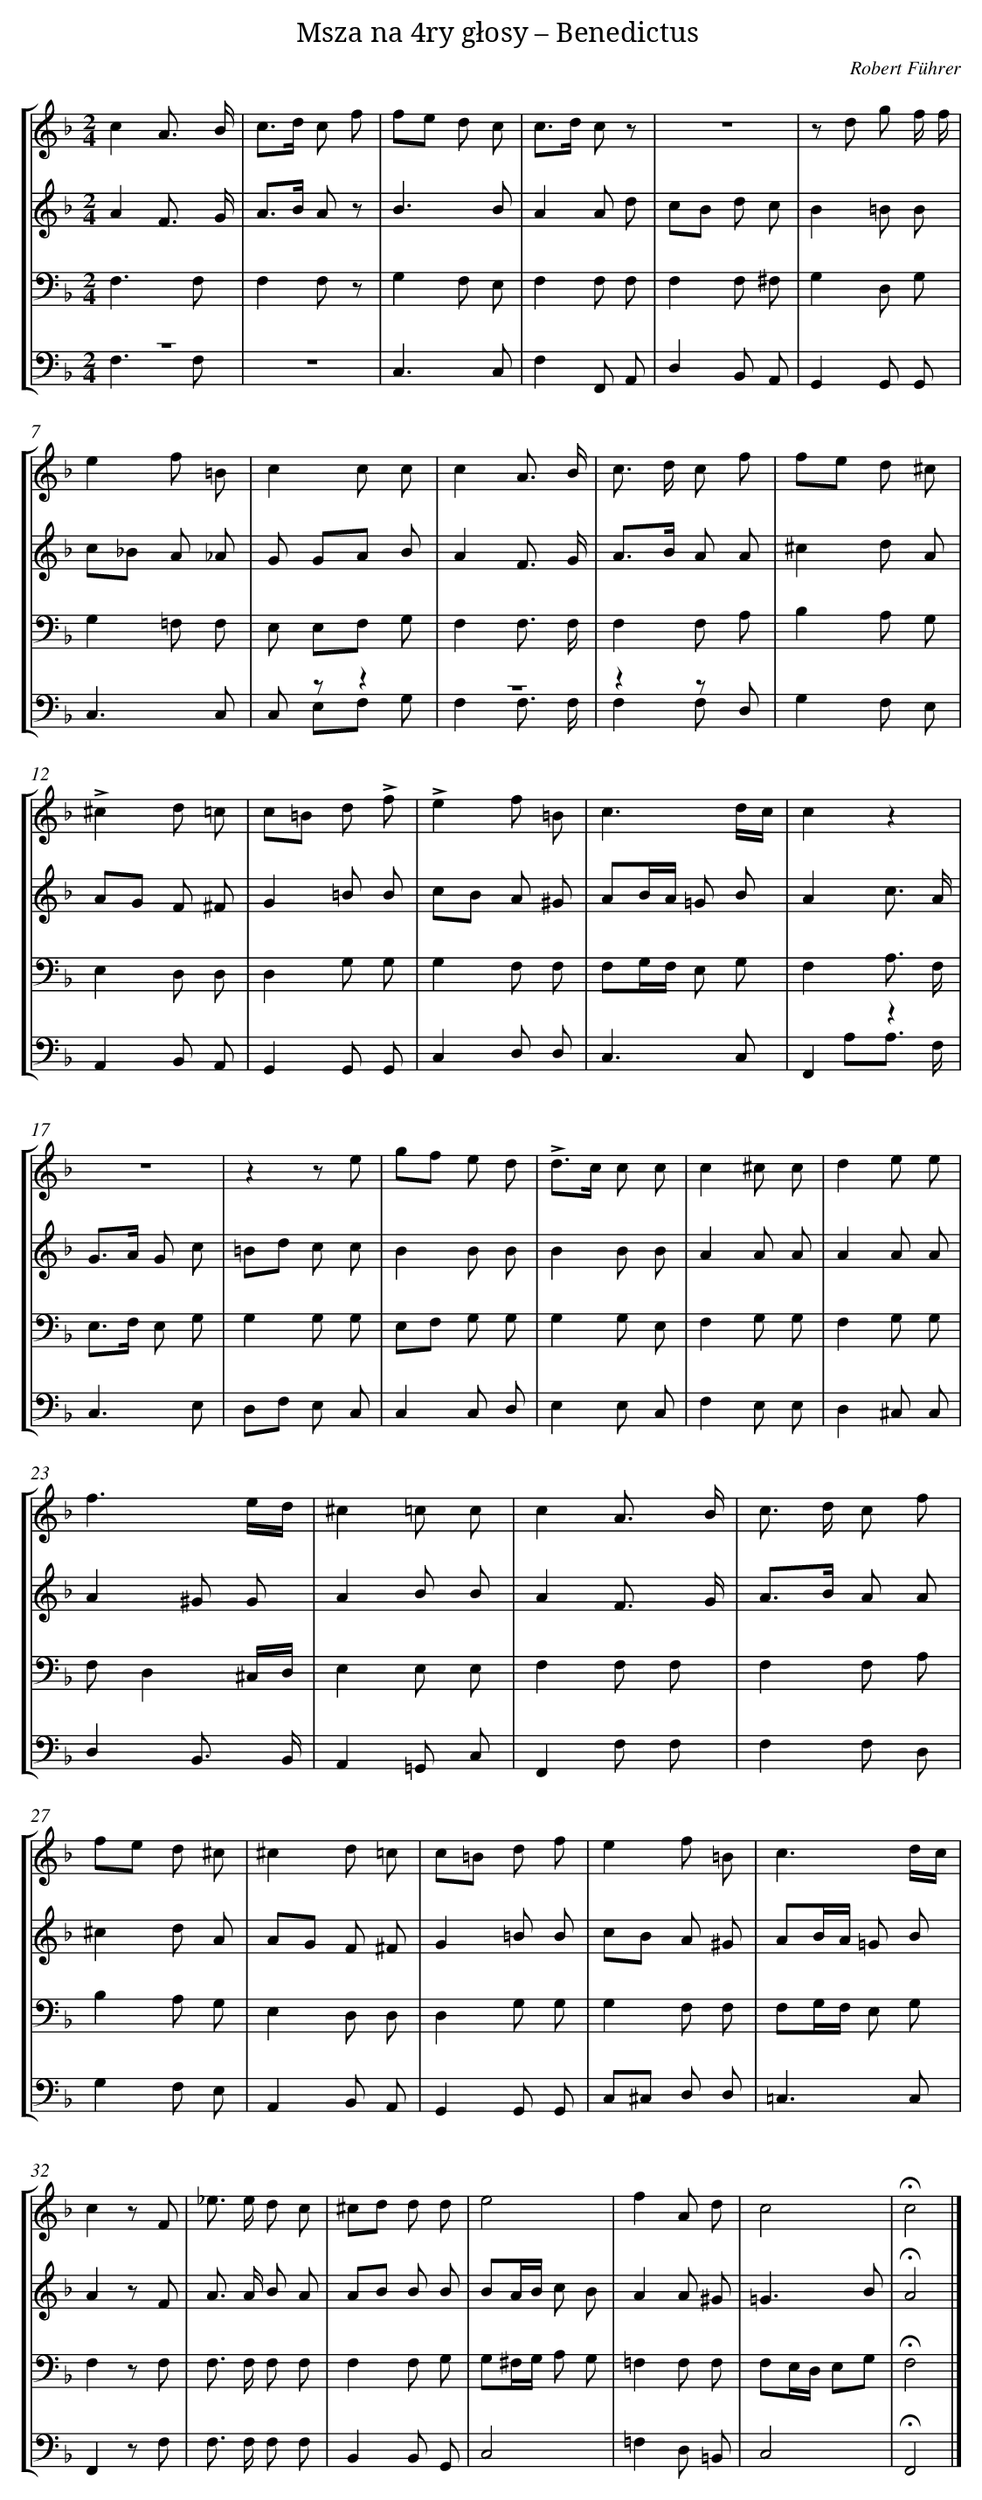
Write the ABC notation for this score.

X:1
T: Msza na 4ry głosy – Benedictus
C: Robert Führer
L: 1/8
M: 2/4
%%staves [1 2 3 4]
V: 1 clef=treble
V: 2 clef=treble
V: 3 clef=bass
V: 4 clef=bass
K: F
[V:1] c2A3/ B/ |
[V:2] A2F3/ G/ |
[V:3] F,3F, |
[V:4] z4 & F,3F, |
[V:1] c>d c f |
[V:2] A>B A z |
[V:3] F,2F, z |
[V:4] z4 |
[V:1] fe d c |
[V:2] B3B |
[V:3] G,2F, E, |
[V:4] C,3C, |
[V:1] c>d c z |
[V:2] A2A d |
[V:3] F,2F, F, |
[V:4] F,2F,, A,, |
[V:1] z4 |
[V:2] cB d c |
[V:3] F,2F, ^F, |
[V:4] D,2B,, A,, |
[V:1] z d g f/ f/ |
[V:2] B2=B B |
[V:3] G,2D, G, |
[V:4] G,,2G,, G,, |
[V:1] e2f =B |
[V:2] c_B A _A |
[V:3] G,2=F, F, |
[V:4] C,3C, |
[V:1] c2c c |
[V:2] G GA B |
[V:3] E, E,F, G, |
[V:4] C, zz2 & x E,F, G, |
[V:1] c2A3/ B/ |
[V:2] A2F3/ G/ |
[V:3] F,2F,3/ F,/ |
[V:4] z4 & F,2F,3/ F,/ |
[V:1] c> d c f |
[V:2] A>B A A |
[V:3] F,2F, A, |
[V:4] z2z D, & F,2F, x |
[V:1] fe d ^c |
[V:2] ^c2d A |
[V:3] B,2A, G, |
[V:4] G,2F, E, |
[V:1] !accent!^c2d =c |
[V:2] AG F ^F |
[V:3] E,2D, D, |
[V:4] A,,2B,, A,, |
[V:1] c=B d !accent!f |
[V:2] G2=B B |
[V:3] D,2G, G, |
[V:4] G,,2G,, G,, |
[V:1] !accent!e2f =B |
[V:2] cB A ^G |
[V:3] G,2F, F, |
[V:4] C,2D, D, |
[V:1] c3d/c/ |
[V:2] AB/A/ =G B |
[V:3] F,G,/F,/ E, G, |
[V:4] C,3C, |
[V:1] c2z2 |
[V:2] A2c3/ A/ |
[V:3] F,2A,3/ F,/ |
[V:4] F,,2z2 & x A,A,3/ F,/ |
[V:1] z4 |
[V:2] G>A G c |
[V:3] E,>F, E, G, |
[V:4] C,3E, |
[V:1] z2z e |
[V:2] =Bd c c |
[V:3] G,2G, G, |
[V:4] D,F, E, C, |
[V:1] gf e d |
[V:2] B2B B |
[V:3] E,F, G, G, |
[V:4] C,2C, D, |
[V:1] !accent!d>c c c |
[V:2] B2B B |
[V:3] G,2G, E, |
[V:4] E,2E, C, |
[V:1] c2^c c |
[V:2] A2A A |
[V:3] F,2G, G, |
[V:4] F,2E, E, |
[V:1] d2e e |
[V:2] A2A A |
[V:3] F,2G, G, |
[V:4] D,2^C, C, |
[V:1] f3e/d/ |
[V:2] A2^G G |
[V:3] F,D,2^C,/D,/ |
[V:4] D,2B,,3/ B,,/ |
[V:1] ^c2=c c |
[V:2] A2B B |
[V:3] E,2E, E, |
[V:4] A,,2=G,, C, |
[V:1] c2A3/ B/ |
[V:2] A2F3/ G/ |
[V:3] F,2F, F, |
[V:4] F,,2F, F, |
[V:1] c> d c f |
[V:2] A>B A A |
[V:3] F,2F, A, |
[V:4] F,2F, D, |
[V:1] fe d ^c |
[V:2] ^c2d A |
[V:3] B,2A, G, |
[V:4] G,2F, E, |
[V:1] ^c2d =c |
[V:2] AG F ^F |
[V:3] E,2D, D, |
[V:4] A,,2B,, A,, |
[V:1] c=B d f |
[V:2] G2=B B |
[V:3] D,2G, G, |
[V:4] G,,2G,, G,, |
[V:1] e2f =B |
[V:2] cB A ^G |
[V:3] G,2F, F, |
[V:4] C,^C, D, D, |
[V:1] c3d/c/ |
[V:2] AB/A/ =G B |
[V:3] F,G,/F,/ E, G, |
[V:4] =C,3C, |
[V:1] c2z F |
[V:2] A2z F |
[V:3] F,2z F, |
[V:4] F,,2z F, |
[V:1] _e> e d c |
[V:2] A> A B A |
[V:3] F,> F, F, F, |
[V:4] F,> F, F, F, |
[V:1] ^cd d d |
[V:2] AB B B |
[V:3] F,2F, G, |
[V:4] B,,2B,, G,, |
[V:1] e4 |
[V:2] BA/B/ c B |
[V:3] G,^F,/G,/ A, G, |
[V:4] C,4 |
[V:1] f2A d |
[V:2] A2A ^G |
[V:3] =F,2F, F, |
[V:4] =F,2D, =B,, |
[V:1] c4 |
[V:2] =G3B |
[V:3] F,E,/D,/ E,G, |
[V:4] C,4 |
[V:1] !fermata!c4 |]
[V:2] !fermata!A4 |]
[V:3] !fermata!F,4 |]
[V:4] !fermata!F,,4 |]
